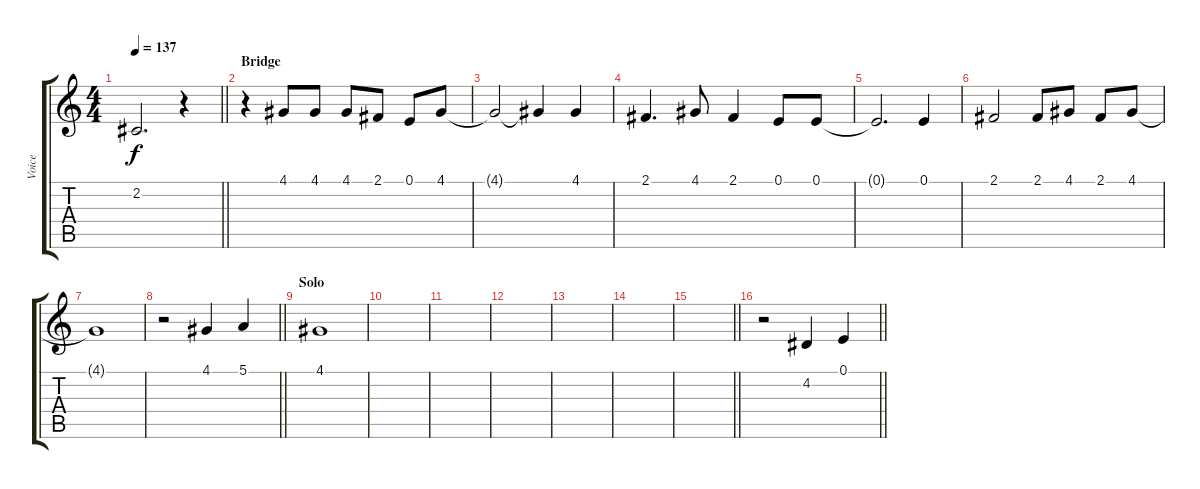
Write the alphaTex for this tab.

\track ("Voice" "Voice") {instrument lead6voice}
\staff {score tabs}
\tuning (E4 B3 G3 D3 A2 E2) {hide}
\ts (4 4)
\tempo 137
\clef g2
\barLineRight lightlight
\ks c
2.2{t}.2{d dy f} r.4 |
\section ("" "Bridge ")
r.4 4.1.8 4.1.8 4.1.8 2.1.8 0.1.8 4.1.8 |
4.1{t}.2 4.1{t}.4 4.1.4 |
2.1.4{d} 4.1.8 2.1.4 0.1.8 0.1.8 |
0.1{t}.2{d} 0.1.4 |
2.1.2 2.1.8 4.1.8 2.1.8 4.1.8 |
4.1{t}.1 |
\barLineRight lightlight
r.2 4.1.4 5.1.4 |
\section ("" "Solo")
4.1.1 |
|
|
|
|
|
\barLineRight lightlight
|
\barLineRight lightlight
r.2 4.2.4 0.1.4
